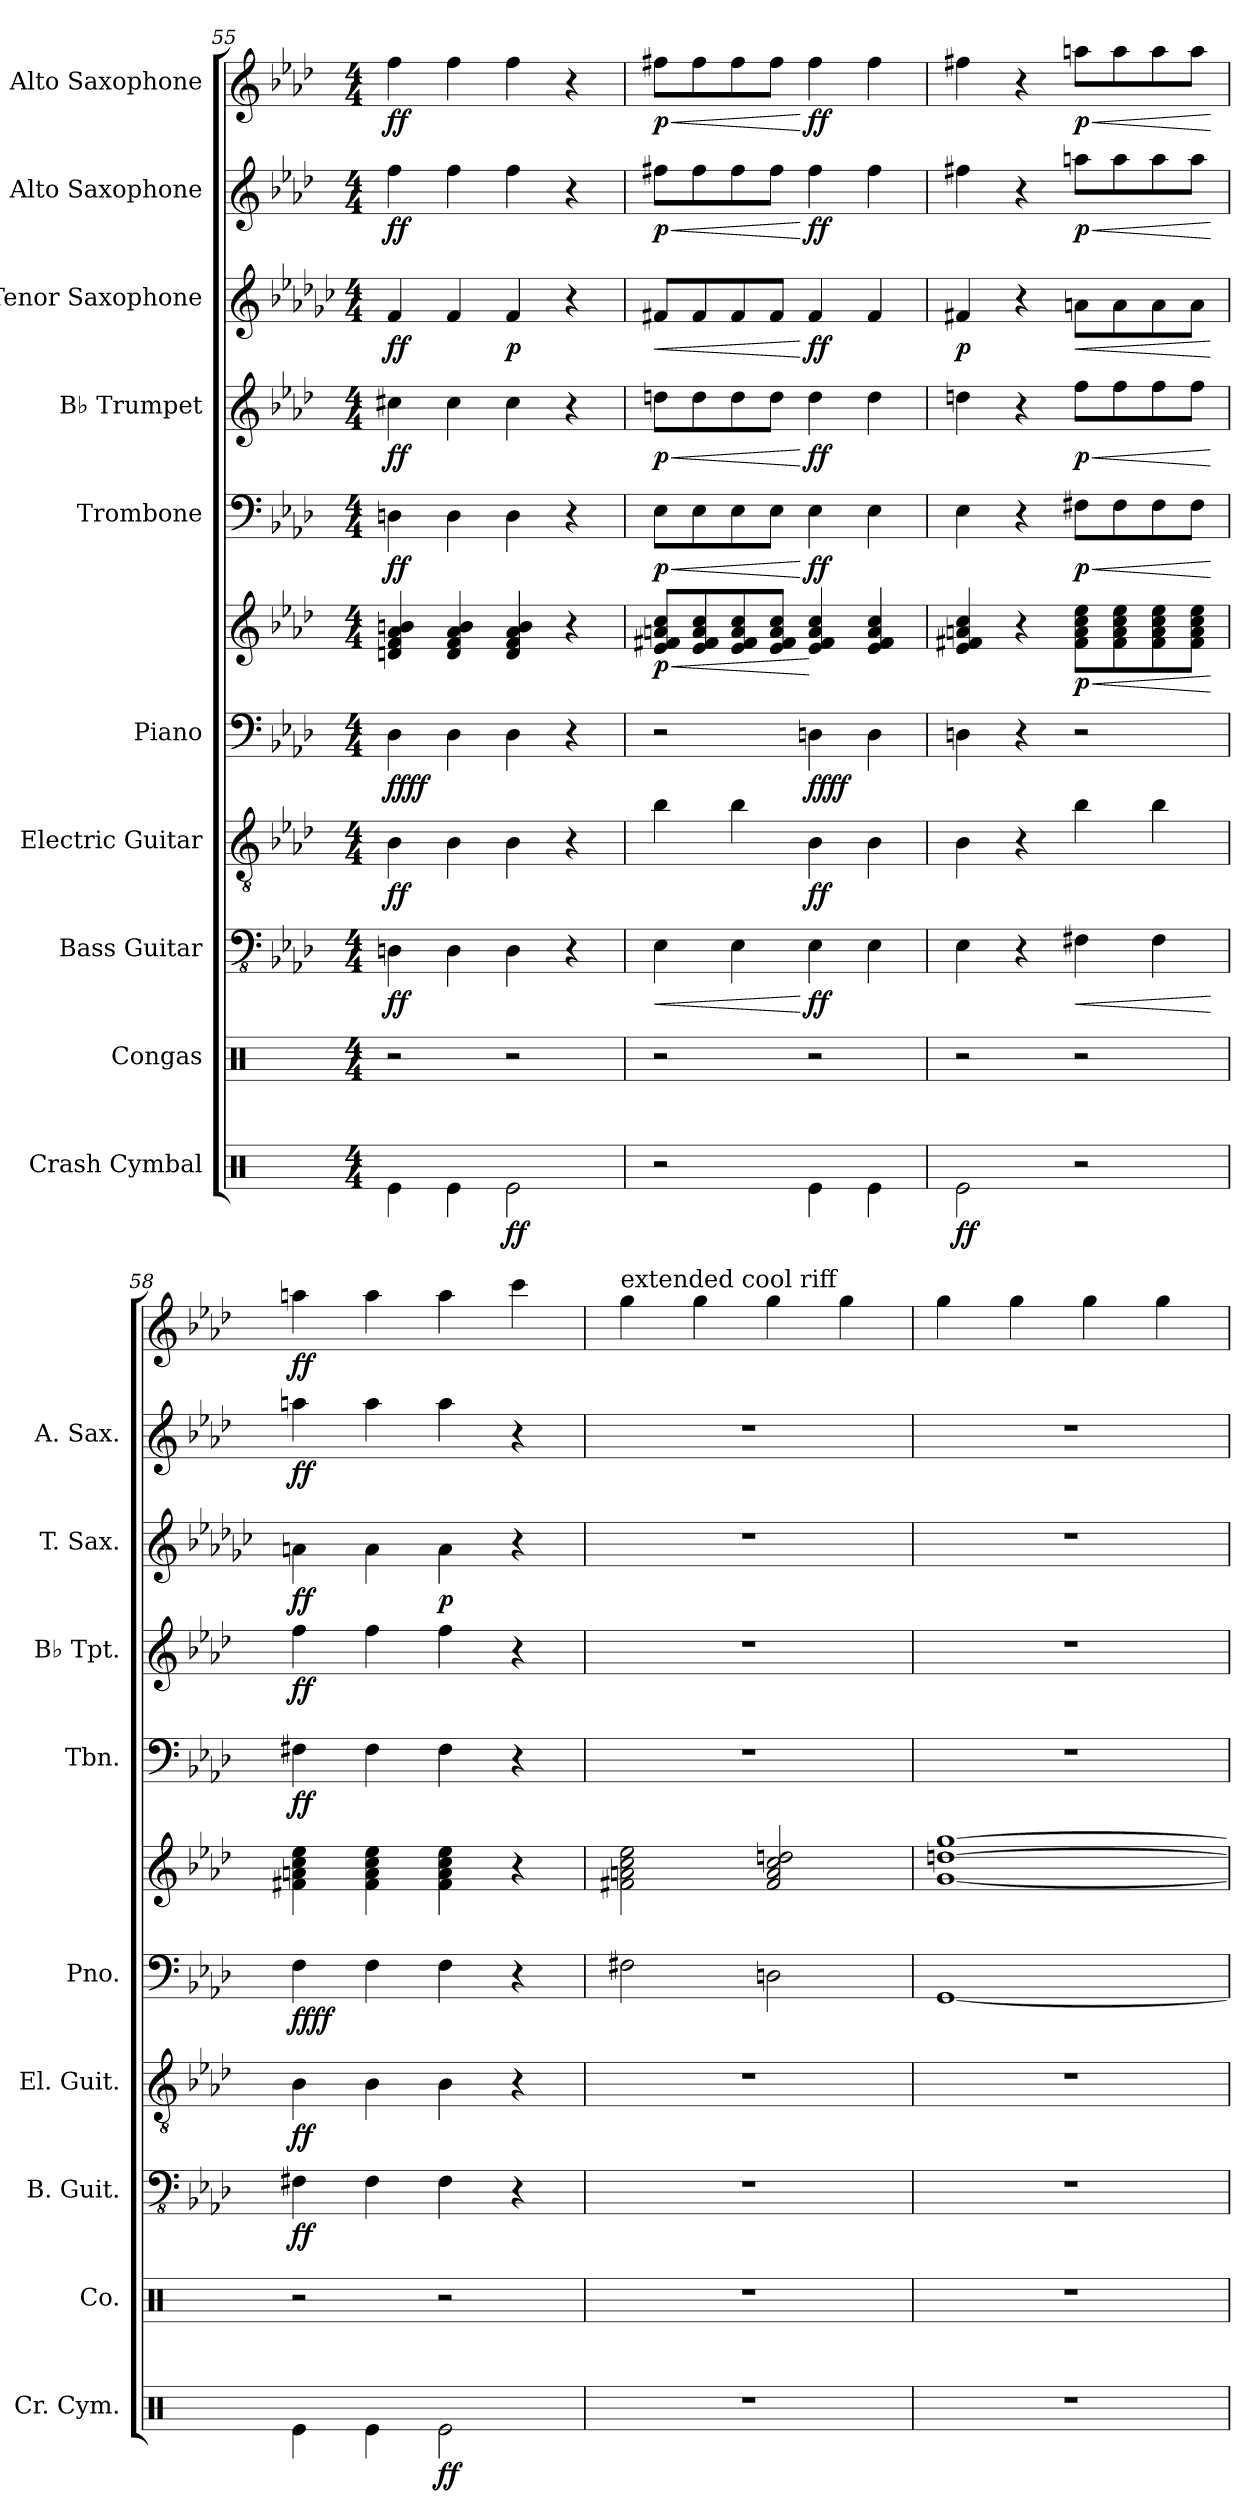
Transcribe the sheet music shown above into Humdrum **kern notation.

**kern	**dynam	**kern	**kern	**dynam	**kern	**dynam	**kern	**kern	**dynam	**kern	**dynam	**kern	**dynam	**kern	**dynam	**kern	**dynam	**kern	**dynam
*part10	*part10	*part9	*part8	*part8	*part7	*part7	*part6	*part6	*part6	*part5	*part5	*part4	*part4	*part3	*part3	*part2	*part2	*part1	*part1
*staff11	*staff11	*staff10	*staff9	*staff9	*staff8	*staff8	*staff7	*staff6	*staff6/7	*staff5	*staff5	*staff4	*staff4	*staff3	*staff3	*staff2	*staff2	*staff1	*staff1
*I"Crash Cymbal	*	*I"Congas	*I"Bass Guitar	*	*I"Electric Guitar	*	*I"Piano	*	*	*I"Trombone	*	*I"B♭ Trumpet	*	*I"Tenor Saxophone	*	*I"Alto Saxophone	*	*I"Alto Saxophone	*
*I'Cr. Cym.	*	*I'Co.	*I'B. Guit.	*	*I'El. Guit.	*	*I'Pno.	*	*	*I'Tbn.	*	*I'B♭ Tpt.	*	*I'T. Sax.	*	*I'A. Sax.	*	*	*
*clefX	*	*clefX	*clefFv4	*	*clefGv2	*	*clefF4	*clefG2	*	*clefF4	*	*clefG2	*	*clefG2	*	*clefG2	*	*clefG2	*
*	*	*	*	*	*	*	*	*	*	*	*	*ITrd1c2	*	*ITrd8c14	*	*ITrd5c9	*	*ITrd5c9	*
*k[]	*	*k[]	*k[b-e-a-d-]	*	*k[b-e-a-d-]	*	*k[b-e-a-d-]	*k[b-e-a-d-]	*	*k[b-e-a-d-]	*	*k[b-e-a-d-g-c-]	*	*k[b-e-a-d-g-c-]	*	*k[b-e-a-d-g-c-f-]	*	*k[b-e-a-d-g-c-f-]	*
*M4/4	*	*M4/4	*M4/4	*	*M4/4	*	*M4/4	*M4/4	*	*M4/4	*	*M4/4	*	*M4/4	*	*M4/4	*	*M4/4	*
=55	=55	=55	=55	=55	=55	=55	=55	=55	=55	=55	=55	=55	=55	=55	=55	=55	=55	=55	=55
!	!	!	!	!LO:DY:b	!	!LO:DY:b	!	!	!LO:DY:b=2	!	!	!	!	!	!	!	!	!	!
!	!	!	!	!	!	!	!	!	!LO:DY:n=1:b	!	!LO:DY:b	!	!LO:DY:b	!	!LO:DY:b	!	!LO:DY:b	!	!LO:DY:b
4Re\	.	2r	4DDn\	ff	4B-	ff	4D-\	4dn/ 4f/ 4a-/ 4bn/	ff ff	4Dn\	ff	4bn\	ff	4F/	ff	4a-\	ff	4a-	ff
4Re\	.	.	4DD\	.	4B-	.	4D-\	4d/ 4f/ 4a-/ 4b/	.	4D\	.	4b\	.	4F/	.	4a-\	.	4a-	.
!	!LO:DY:b	!	!	!	!	!	!	!	!	!	!	!	!	!	!LO:DY:b	!	!	!	!
2Re\	ff	2r	4DD\	.	4B-	.	4D-\	4d/ 4f/ 4a-/ 4b/	.	4D\	.	4b\	.	4F/	p	4a-\	.	4a-\	.
.	.	.	4r	.	4r	.	4r	4r	.	4r	.	4r	.	4r	.	4r	.	4r	.
!!LO:PB:g=z
=56	=56	=56	=56	=56	=56	=56	=56	=56	=56	=56	=56	=56	=56	=56	=56	=56	=56	=56	=56
!	!	!	!	!LO:HP:b	!	!	!	!	!LO:HP:b	!	!LO:HP:b	!	!LO:HP:b	!	!LO:HP:b	!	!LO:HP:b	!	!LO:HP:b
!	!	!	!	!	!	!	!	!	!LO:DY:n=1:b	!	!LO:DY:n=1:b	!	!LO:DY:n=1:b	!	!	!	!LO:DY:n=1:b	!	!LO:DY:n=1:b
2r	.	2r	4EE-\	<	4b-	.	2r	8e-/ 8f#X/ 8an/ 8cc/L	< p	8E-\L	< p	8ccn\L	< p	8F#X/L	<	8an\L	< p	8an\L	< p
.	.	.	.	.	.	.	.	8e-/ 8f#/ 8a/ 8cc/	.	8E-\	.	8cc\	.	8F#/	.	8a\	.	8a\	.
.	.	.	4EE-\	.	4b-	.	.	8e-/ 8f#/ 8a/ 8cc/	.	8E-\	.	8cc\	.	8F#/	.	8a\	.	8a\	.
.	.	.	.	.	.	.	.	8e-/ 8f#/ 8a/ 8cc/J	.	8E-\J	.	8cc\J	.	8F#/J	.	8a\J	.	8a\J	.
!	!	!	!	!LO:DY:n=1:b	!	!LO:DY:b	!	!	!LO:DY:n=2:b=2	!	!	!	!	!	!	!	!	!	!
!	!	!	!	!	!	!	!	!	!LO:DY:n=3:b	!	!LO:DY:n=2:b	!	!LO:DY:n=2:b	!	!LO:DY:n=1:b	!	!LO:DY:n=2:b	!	!LO:DY:n=2:b
4Re\	.	2r	4EE-\	[ ff	4B-	ff	4Dn\	4e-/ 4f#/ 4a/ 4cc/	[ ff ff	4E-\	[ ff	4cc\	[ ff	4F#/	[ ff	4a\	[ ff	4a	[ ff
4Re\	.	.	4EE-\	.	4B-	.	4D\	4e-/ 4f#/ 4a/ 4cc/	.	4E-\	.	4cc\	.	4F#/	.	4a\	.	4a	.
=57	=57	=57	=57	=57	=57	=57	=57	=57	=57	=57	=57	=57	=57	=57	=57	=57	=57	=57	=57
!	!LO:DY:b	!	!	!	!	!	!	!	!	!	!	!	!	!	!LO:DY:b	!	!	!	!
2Re\	ff	2r	4EE-\	.	4B-	.	4Dn\	4e-/ 4f#X/ 4an/ 4cc/	.	4E-\	.	4ccn\	.	4F#X/	p	4an\	.	4an\	.
.	.	.	4r	.	4r	.	4r	4r	.	4r	.	4r	.	4r	.	4r	.	4r	.
!	!	!	!	!LO:HP:b	!	!	!	!	!LO:HP:b	!	!LO:HP:b	!	!LO:HP:b	!	!LO:HP:b	!	!LO:HP:b	!	!LO:HP:b
!	!	!	!	!	!	!	!	!	!LO:DY:n=1:b	!	!LO:DY:n=1:b	!	!LO:DY:n=1:b	!	!	!	!LO:DY:n=1:b	!	!LO:DY:n=1:b
2r	.	2r	4FF#X\	<	4b-	.	2r	8f#\ 8a\ 8cc\ 8ee-\L	< p	8F#X\L	< p	8ee-\L	< p	8An\L	<	8ccn\L	< p	8ccn\L	< p
.	.	.	.	.	.	.	.	8f#\ 8a\ 8cc\ 8ee-\	.	8F#\	.	8ee-\	.	8A\	.	8cc\	.	8cc\	.
.	.	.	4FF#\	.	4b-	.	.	8f#\ 8a\ 8cc\ 8ee-\	.	8F#\	.	8ee-\	.	8A\	.	8cc\	.	8cc\	.
.	.	.	.	.	.	.	.	8f#\ 8a\ 8cc\ 8ee-\J	.	8F#\J	.	8ee-\J	.	8A\J	.	8cc\J	.	8cc\J	.
.	.	.	.	[	.	.	.	.	[	.	[	.	[	.	[	.	[	.	[
=58	=58	=58	=58	=58	=58	=58	=58	=58	=58	=58	=58	=58	=58	=58	=58	=58	=58	=58	=58
!	!	!	!	!LO:DY:b	!	!LO:DY:b	!	!	!LO:DY:b=2	!	!	!	!	!	!	!	!	!	!
!	!	!	!	!	!	!	!	!	!LO:DY:n=1:b	!	!LO:DY:b	!	!LO:DY:b	!	!LO:DY:b	!	!LO:DY:b	!	!LO:DY:b
4Re\	.	2r	4FF#X\	ff	4B-	ff	4F\	4f#X\ 4an\ 4cc\ 4ee-\	ff ff	4F#X\	ff	4ee-\	ff	4An\	ff	4ccn\	ff	4ccn	ff
4Re\	.	.	4FF#\	.	4B-	.	4F\	4f#\ 4a\ 4cc\ 4ee-\	.	4F#\	.	4ee-\	.	4A\	.	4cc\	.	4cc	.
!	!LO:DY:b	!	!	!	!	!	!	!	!	!	!	!	!	!	!LO:DY:b	!	!	!	!
2Re\	ff	2r	4FF#\	.	4B-	.	4F\	4f#\ 4a\ 4cc\ 4ee-\	.	4F#\	.	4ee-\	.	4A\	p	4cc\	.	4cc\	.
.	.	.	4r	.	4r	.	4r	4r	.	4r	.	4r	.	4r	.	4r	.	4ee-	.
=59	=59	=59	=59	=59	=59	=59	=59	=59	=59	=59	=59	=59	=59	=59	=59	=59	=59	=59	=59
!	!	!	!	!	!	!	!	!	!	!	!	!	!	!	!	!	!	!LO:TX:a:t=extended cool riff	!
1r	.	1r	1r	.	1r	.	2F#X\	2f#X\ 2an\ 2cc\ 2ee-\	.	1r	.	1r	.	1r	.	1r	.	4b-	.
.	.	.	.	.	.	.	.	.	.	.	.	.	.	.	.	.	.	4b-	.
.	.	.	.	.	.	.	2Dn\	2f#/ 2a/ 2cc/ 2ddn/	.	.	.	.	.	.	.	.	.	4b-	.
.	.	.	.	.	.	.	.	.	.	.	.	.	.	.	.	.	.	4b-	.
!!LO:PB:g=z
=60	=60	=60	=60	=60	=60	=60	=60	=60	=60	=60	=60	=60	=60	=60	=60	=60	=60	=60	=60
1r	.	1r	1r	.	1r	.	[1GG	[1g [1ddn [1gg	.	1r	.	1r	.	1r	.	1r	.	4b-	.
.	.	.	.	.	.	.	.	.	.	.	.	.	.	.	.	.	.	4b-	.
.	.	.	.	.	.	.	.	.	.	.	.	.	.	.	.	.	.	4b-	.
.	.	.	.	.	.	.	.	.	.	.	.	.	.	.	.	.	.	4b-	.
=	=	=	=	=	=	=	=	=	=	=	=	=	=	=	=	=	=	=	=
*-	*-	*-	*-	*-	*-	*-	*-	*-	*-	*-	*-	*-	*-	*-	*-	*-	*-	*-	*-
